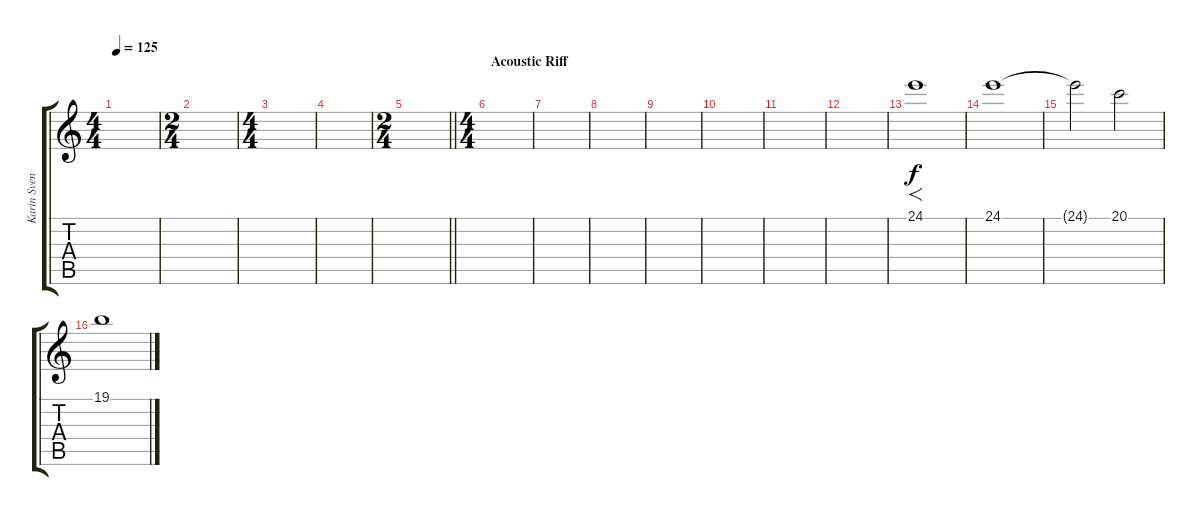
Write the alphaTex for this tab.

\track ("Karin Svensson" "Karin Sven") {instrument violin}
\staff {score tabs}
\tuning (E4 B3 G3 D3 A2 E2) {hide}
\ts (4 4)
\tempo 125
\clef g2
\ks c
|
\ts (2 4)
|
\ts (4 4)
|
|
\ts (2 4)
\barLineRight lightlight
|
\ts (4 4)
\section ("" "Acoustic Riff")
|
|
|
|
|
|
|
24.1.1{f} |
24.1.1 |
24.1{t}.2 20.1.2 |
19.1.1
